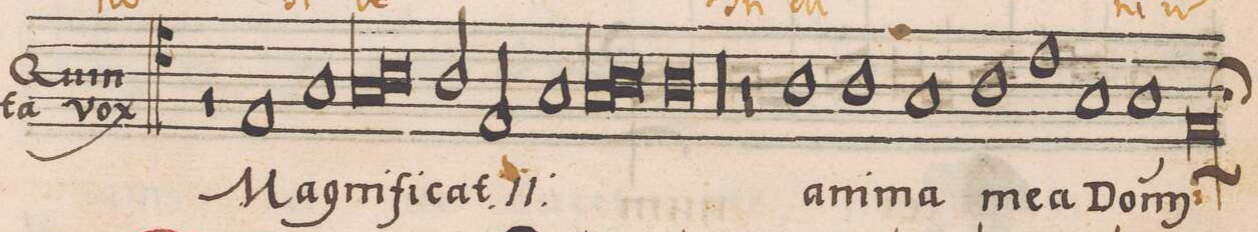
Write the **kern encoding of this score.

**kern	**text
*I"Quinta vox	*
*clefC4	*
*k[]	*
*met(C|)	*
*M2/1	*
1r	.
1E	Ma-
=79-	=79-
1G	-gni-
*lig	*
1G	-fi-
=80-	=80-
1A	.
*Xlig	*
2A/	-cat
*	*ij
2E/	Ma-
=81-	=81-
1G	-gni-
*lig	*
1G	-fi-
=82-	=82-
1A	.
*Xlig	*
0A	-cat
*	*Xij
=83-	=83-
1r	.
=84-	=84-
00r	.
=85-	=85-
=86-	=86-
1r	.
1A	a-
=87-	=87-
1A	-ni-
1G	-ma
=88-	=88-
1A	me-
1c	-a
=89-	=89-
1G	Do-
1G	-(m)i-
=90-	=90-
00E;l\	-(nu)m
=91-	=91-
==	==
*-	*-
